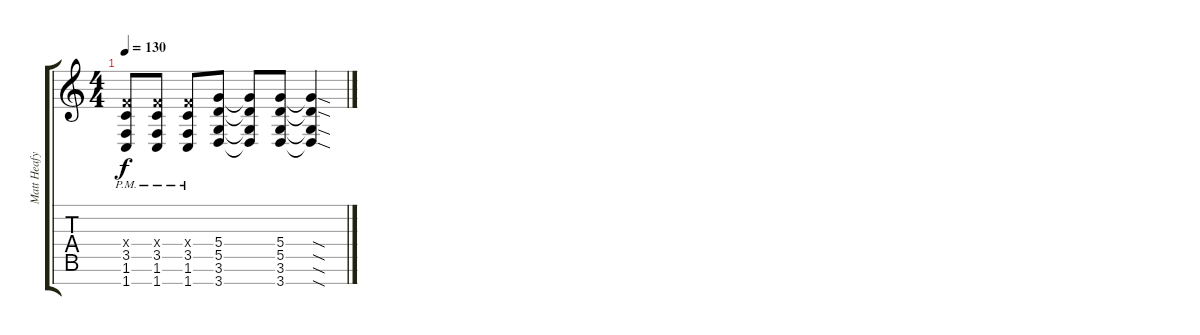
\track ("Matt Heafy Rythm" "Matt Heafy") {instrument distortionguitar}
\staff {score tabs}
\tuning (E4 B3 G3 D3 A2 E2 B1) {hide}
\ts (4 4)
\tempo 130
\clef g2
\ks c
(3.4{x} 3.5{pm} 1.6{pm} 1.7{pm}).8{dy f} (3.4{x} 3.5{pm} 1.6{pm} 1.7{pm}).8 (3.4{x} 3.5{pm} 1.6{pm} 1.7{pm}).8 (5.4 5.5 3.6 3.7).8 (5.4{t} 5.5{t} 3.6{t} 3.7{t}).8 (5.4 5.5 3.6 3.7).8 (5.4{sod t} 5.5{sod t} 3.6{sod t} 3.7{sod t}).4
